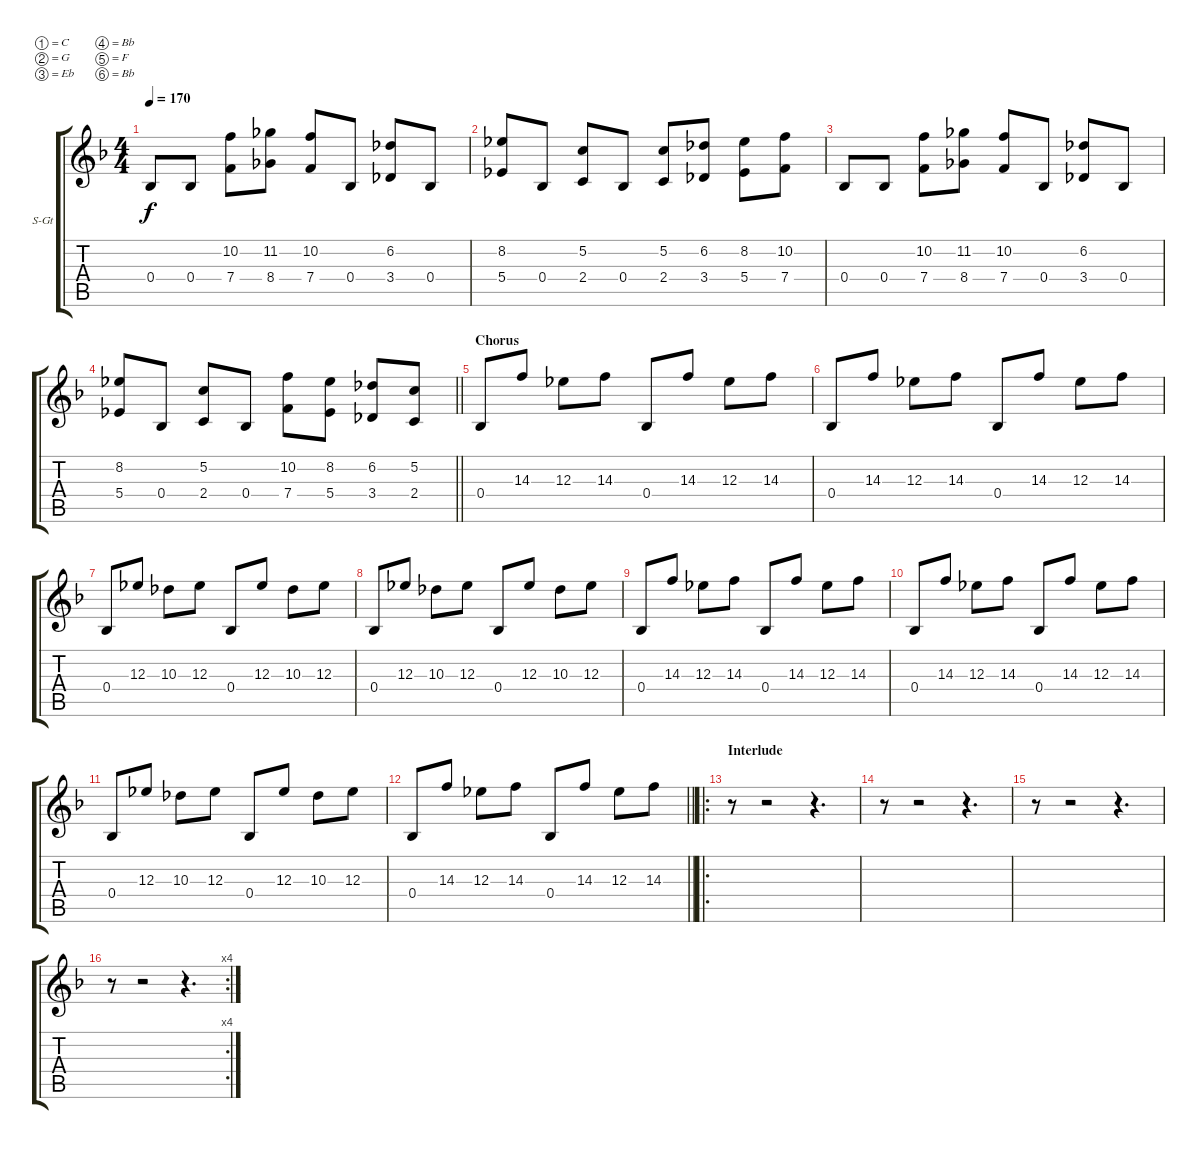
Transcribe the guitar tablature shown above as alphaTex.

\bracketExtendMode groupsimilarinstruments
\firstSystemTrackNameOrientation horizontal
\otherSystemsTrackNameOrientation horizontal
\track ("Sample" "S-Gt") {instrument lead2sawtooth}
\staff {score tabs}
\tuning (C4 G3 Eb3 Bb2 F2 Bb1)
\displaytranspose 12
\ts (4 4)
\tempo 170
\clef g2
\ks dminor
0.4.8{dy f} 0.4.8 (10.2 7.4).8 (11.2 8.4).8 (10.2 7.4).8 0.4.8 (6.2 3.4).8 0.4.8 |
(8.2 5.4).8 0.4.8 (5.2 2.4).8 0.4.8 (5.2 2.4).8 (6.2 3.4).8 (8.2 5.4).8 (10.2 7.4).8 |
0.4.8 0.4.8 (10.2 7.4).8 (11.2 8.4).8 (10.2 7.4).8 0.4.8 (6.2 3.4).8 0.4.8 |
\barLineRight lightlight
(8.2 5.4).8 0.4.8 (5.2 2.4).8 0.4.8 (10.2 7.4).8 (8.2 5.4).8 (6.2 3.4).8 (5.2 2.4).8 |
\section ("" "Chorus")
0.4.8 14.3.8 12.3.8 14.3.8 0.4.8 14.3.8 12.3.8 14.3.8 |
0.4.8 14.3.8 12.3.8 14.3.8 0.4.8 14.3.8 12.3.8 14.3.8 |
0.4.8 12.3.8 10.3.8 12.3.8 0.4.8 12.3.8 10.3.8 12.3.8 |
0.4.8 12.3.8 10.3.8 12.3.8 0.4.8 12.3.8 10.3.8 12.3.8 |
0.4.8 14.3.8 12.3.8 14.3.8 0.4.8 14.3.8 12.3.8 14.3.8 |
0.4.8 14.3.8 12.3.8 14.3.8 0.4.8 14.3.8 12.3.8 14.3.8 |
0.4.8 12.3.8 10.3.8 12.3.8 0.4.8 12.3.8 10.3.8 12.3.8 |
\barLineRight lightlight
0.4.8 14.3.8 12.3.8 14.3.8 0.4.8 14.3.8 12.3.8 14.3.8 |
\ro
\section ("" "Interlude")
r.8 r.2 r.4{d} |
r.8 r.2 r.4{d} |
r.8 r.2 r.4{d} |
\rc 4
r.8 r.2 r.4{d}
